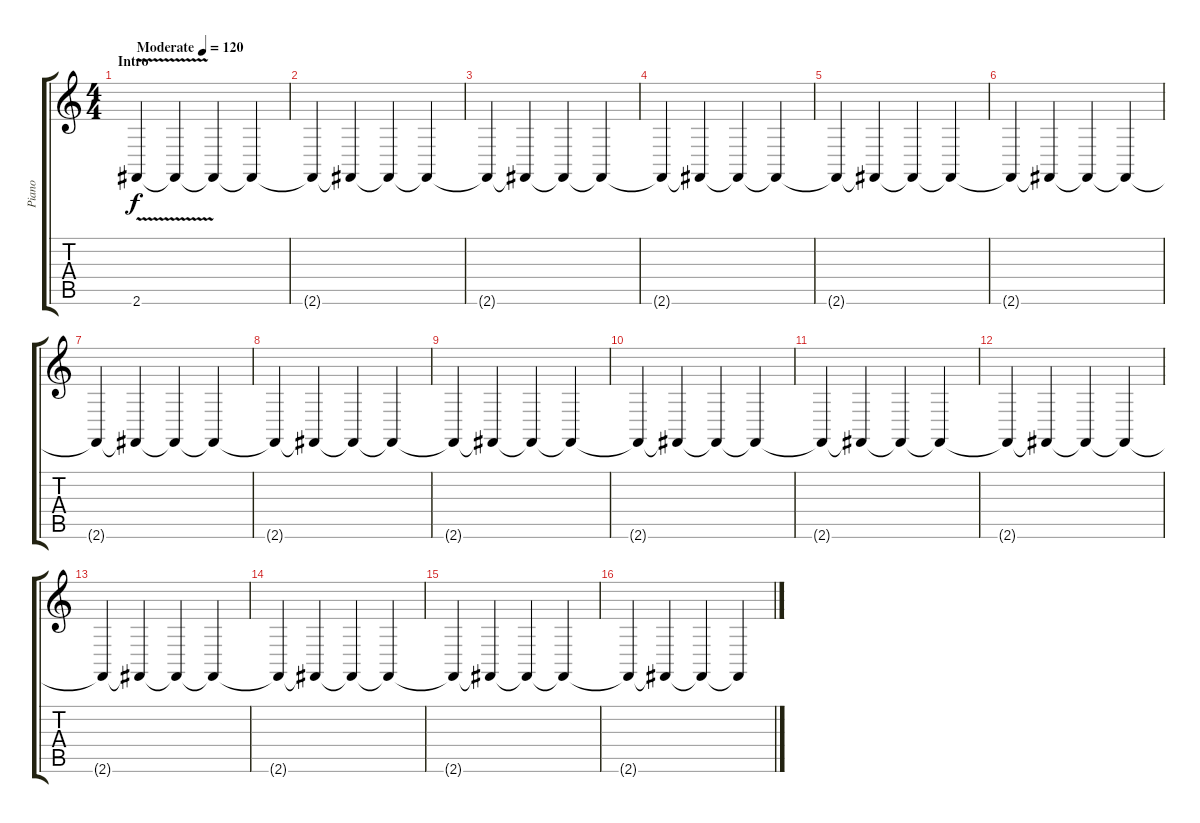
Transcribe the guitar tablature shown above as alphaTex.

\track ("Piano" "Piano") {instrument rockorgan}
\staff {score tabs}
\tuning (E4 B3 G3 D3 A2 E2) {hide}
\ts (4 4)
\section ("" "Intro")
\tempo (120 "Moderate")
\clef g2
\ks c
2.6{v}.4{dy f instrument rockorgan} 2.6{t}.4 2.6{t}.4 2.6{t}.4 |
2.6{t}.4 2.6{t}.4 2.6{t}.4 2.6{t}.4 |
2.6{t}.4 2.6{t}.4 2.6{t}.4 2.6{t}.4 |
2.6{t}.4 2.6{t}.4 2.6{t}.4 2.6{t}.4 |
2.6{t}.4 2.6{t}.4 2.6{t}.4 2.6{t}.4 |
2.6{t}.4 2.6{t}.4 2.6{t}.4 2.6{t}.4 |
2.6{t}.4 2.6{t}.4 2.6{t}.4 2.6{t}.4 |
2.6{t}.4 2.6{t}.4 2.6{t}.4 2.6{t}.4 |
2.6{t}.4 2.6{t}.4 2.6{t}.4 2.6{t}.4 |
2.6{t}.4 2.6{t}.4 2.6{t}.4 2.6{t}.4 |
2.6{t}.4 2.6{t}.4 2.6{t}.4 2.6{t}.4 |
2.6{t}.4 2.6{t}.4 2.6{t}.4 2.6{t}.4 |
2.6{t}.4 2.6{t}.4 2.6{t}.4 2.6{t}.4 |
2.6{t}.4 2.6{t}.4 2.6{t}.4 2.6{t}.4 |
2.6{t}.4 2.6{t}.4 2.6{t}.4 2.6{t}.4 |
2.6{t}.4 2.6{t}.4 2.6{t}.4 2.6{t}.4
